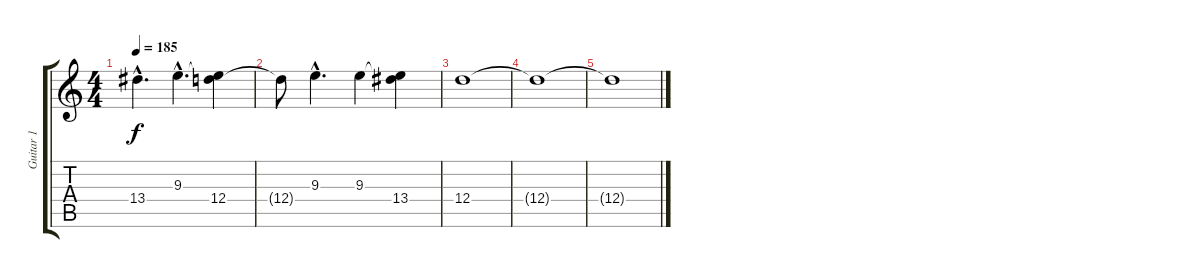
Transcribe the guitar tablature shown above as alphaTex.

\track ("Guitar 1" "Guitar 1") {instrument distortionguitar}
\staff {score tabs}
\tuning (E4 B3 G3 D3 A2 E2) {hide}
\ts (4 4)
\tempo 185
\clef g2
\ks c
13.4{hac}.4{d dy f} 9.3{hac}.4{d} (9.3{t} 12.4).4 |
12.4{t}.8 9.3{hac}.4{d} 9.3.4 (9.3{t} 13.4).4 |
12.4.1 |
12.4{t}.1 |
12.4{t}.1
